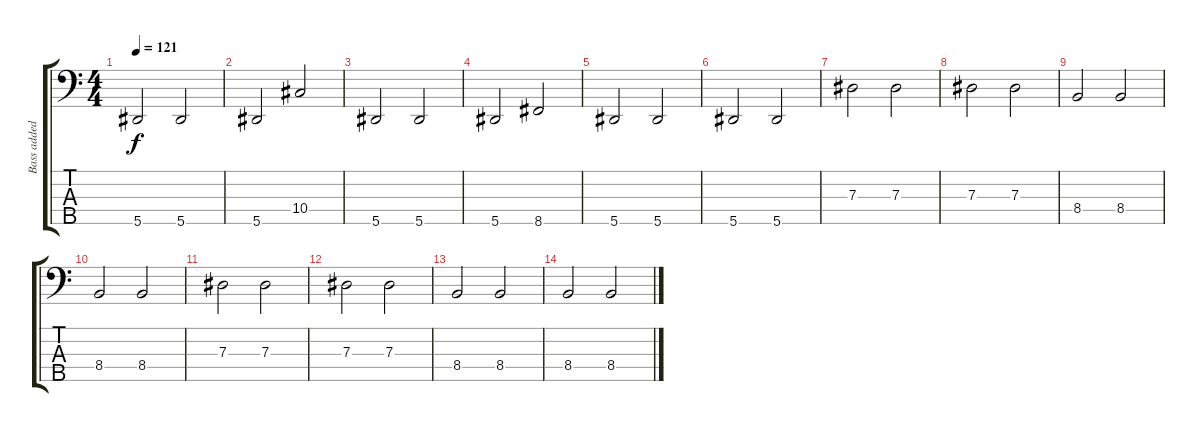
\track ("Bass added by me" "Bass added") {instrument electricbassfinger}
\staff {score tabs}
\tuning (Gb2 Db2 Ab1 Eb1 Bb0) {hide}
\ts (4 4)
\tempo 121
\clef f4
\ks c
5.5.2{dy f} 5.5.2 |
5.5.2 10.4.2 |
5.5.2 5.5.2 |
5.5.2 8.5.2 |
5.5.2 5.5.2 |
5.5.2 5.5.2 |
7.3.2 7.3.2 |
7.3.2 7.3.2 |
8.4.2 8.4.2 |
8.4.2 8.4.2 |
7.3.2 7.3.2 |
7.3.2 7.3.2 |
8.4.2 8.4.2 |
8.4.2 8.4.2
